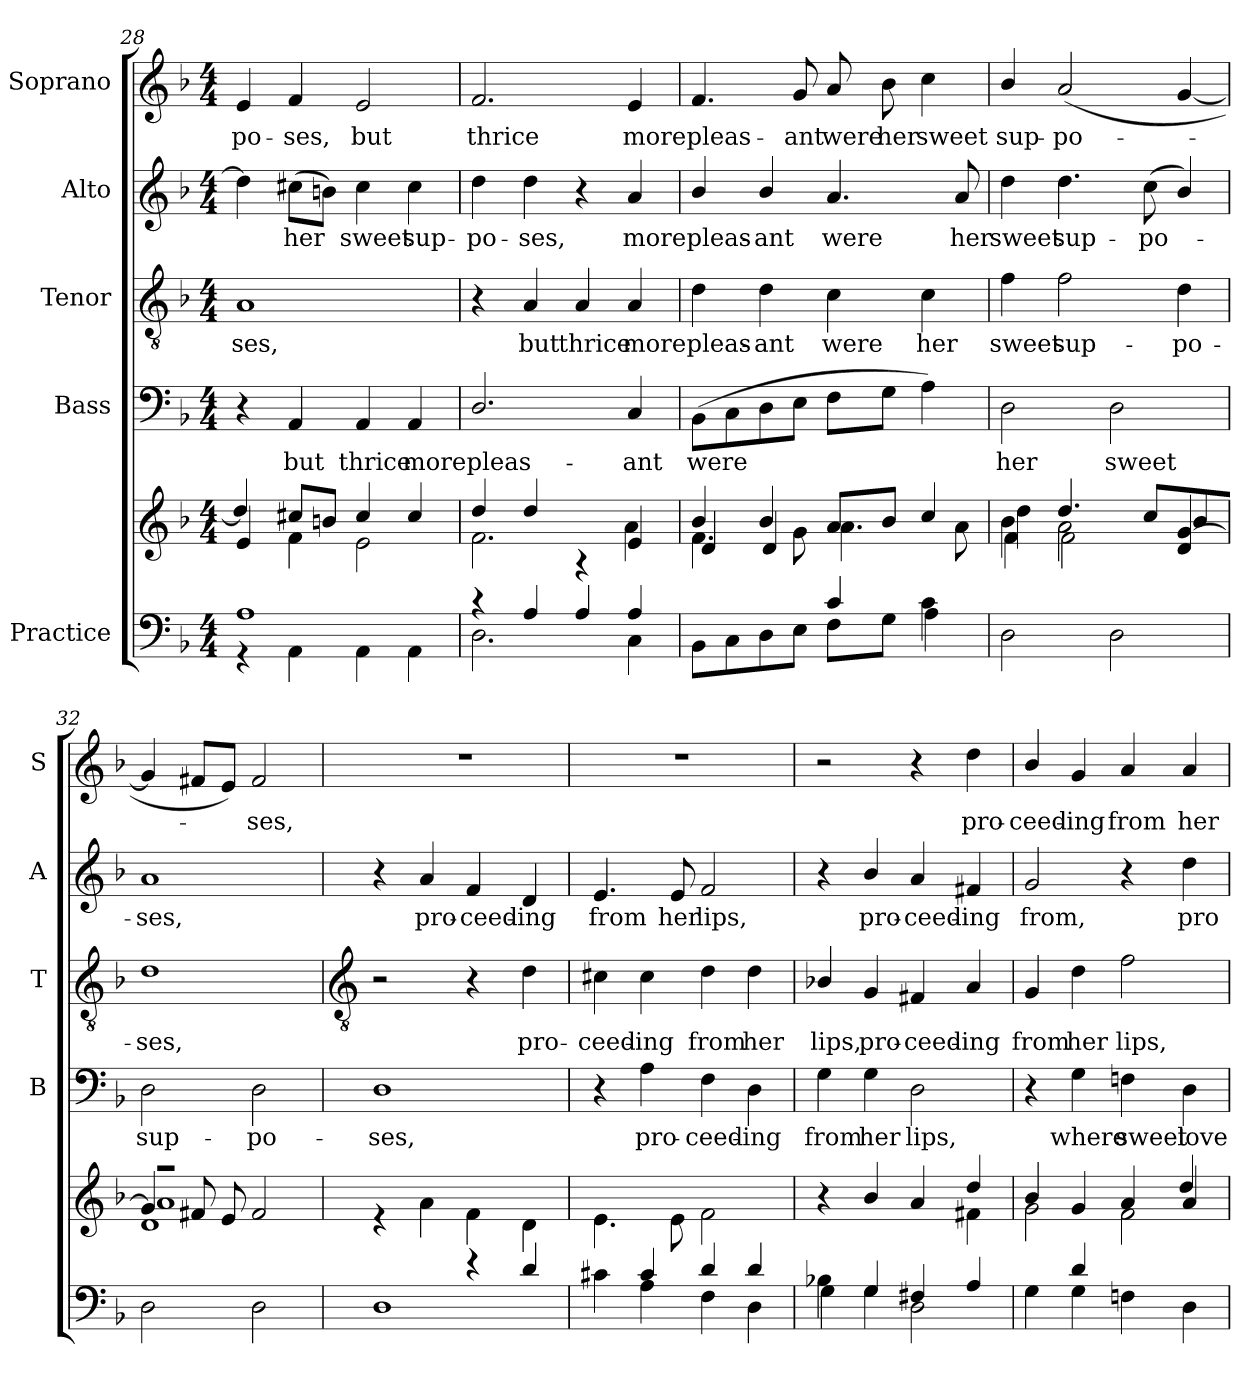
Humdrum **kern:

**kern	**kern	**kern	**text	**kern	**text	**kern	**text	**kern	**text
*part5	*part5	*part4	*part4	*part3	*part3	*part2	*part2	*part1	*part1
*staff6	*staff5	*staff4	*staff4	*staff3	*staff3	*staff2	*staff2	*staff1	*staff1
*I"Practice	*	*I"Bass	*	*I"Tenor	*	*I"Alto	*	*I"Soprano	*
*	*	*I'B	*	*I'T	*	*I'A	*	*I'S	*
!!LO:LB:g=z
*clefF4	*clefG2	*clefF4	*	*clefGv2	*	*clefG2	*	*clefG2	*
*k[b-]	*k[b-]	*k[b-]	*	*k[b-]	*	*k[b-]	*	*k[b-]	*
*F:	*F:	*F:	*	*F:	*	*F:	*	*F:	*
*M4/4	*M4/4	*M4/4	*	*M4/4	*	*M4/4	*	*M4/4	*
=28	=28	=28	=28	=28	=28	=28	=28	=28	=28
*^	*^	*	*	*	*	*	*	*	*
!	!	!	!	!	!	!	!LO:LY:b	!	!	!	!LO:LY:b
1A	4r	4e	4dd/]	4r	.	1A	ses,	4dd]	.	4e	-po-
!	!	!	!	!	!LO:LY:b	!	!	!	!LO:LY:b	!	!LO:LY:b
.	4AA\	4f\	8cc#X/L	4AA	but	.	.	(>8cc#XL	her	4f	-ses,
.	.	.	8bn/J	.	.	.	.	8bnJ)	.	.	.
!	!	!	!	!	!LO:LY:b	!	!	!	!LO:LY:b	!	!LO:LY:b
.	4AA\	2e\	4cc#/	4AA	thrice	.	.	4cc#	sweet	2e	but
!	!	!	!	!	!LO:LY:b	!	!	!	!LO:LY:b	!	!
.	4AA\	.	4cc#/	4AA	more	.	.	4cc#	sup-	.	.
=29	=29	=29	=29	=29	=29	=29	=29	=29	=29	=29	=29
!	!	!	!	!	!LO:LY:b	!	!	!	!LO:LY:b	!	!LO:LY:b
4r	2.D\	2.f\	4dd/	2.D/	pleas-	4r	.	4dd	-po-	2.f	thrice
!	!	!	!	!	!	!	!LO:LY:b	!	!LO:LY:b	!	!
4A	.	.	4dd/	.	.	4A	but	4dd	-ses,	.	.
!	!	!	!	!	!	!	!LO:LY:b	!	!	!	!
4A	.	.	4r	.	.	4A	thrice	4r	.	.	.
!	!	!	!	!	!LO:LY:b	!	!LO:LY:b	!	!LO:LY:b	!	!LO:LY:b
4A	4C\	4e	4a	4C	-ant	4A	more	4a	more	4e	more
=30	=30	=30	=30	=30	=30	=30	=30	=30	=30	=30	=30
*	*	*	*^	*	*	*	*	*	*	*	*
!	!	!	!	!	!	!LO:LY:b	!	!LO:LY:b	!	!LO:LY:b	!	!LO:LY:b
2ryy	8BB-\L	4.f\	4b-/	4d	(>8BB-\L	were	4d	pleas-	4b-/	pleas-	4.f	pleas-
.	8C\	.	.	.	8C\	.	.	.	.	.	.	.
!	!	!	!	!	!	!	!	!LO:LY:b	!	!LO:LY:b	!	!
.	8D\	.	4b-/	4d	8D\	.	4d	-ant	4b-/	-ant	.	.
!	!	!	!	!	!	!	!	!	!	!	!	!LO:LY:b
.	8E\J	8g\	.	.	8E\J	.	.	.	.	.	8g	-ant
!	!	!	!	!	!	!	!	!LO:LY:b	!	!LO:LY:b	!	!LO:LY:b
4c/	8FL	8aL	4.a\	2ryy	8FL	.	4c	were	4.a	were	8a	were
!	!	!	!	!	!	!	!	!	!	!	!	!LO:LY:b
.	8GJ	8b-J	.	.	8GJ	.	.	.	.	.	8b-	her
!	!	!	!	!	!	!	!	!LO:LY:b	!	!	!	!LO:LY:b
4c\	4A	4cc	.	.	4A)	.	4c	her	.	.	4cc	sweet
!	!	!	!	!	!	!	!	!	!	!LO:LY:b	!	!
.	.	.	8a\	.	.	.	.	.	8a	her	.	.
*v	*v	*	*	*	*	*	*	*	*	*	*	*
=31	=31	=31	=31	=31	=31	=31	=31	=31	=31	=31	=31
!	!	!	!	!	!LO:LY:b	!	!LO:LY:b	!	!LO:LY:b	!	!LO:LY:b
2D	4b-\	4dd\	4f\	2D	her	4f	sweet	4dd	sweet	4b-/	sup-
!	!	!	!	!	!	!	!LO:LY:b	!	!LO:LY:b	!	!LO:LY:b
.	2a\	4.dd/	2f\	.	.	2f	sup-	4.dd	sup-	(<2a	-po-
!	!	!	!	!	!LO:LY:b	!	!	!	!	!	!
2D	.	.	.	2D	sweet	.	.	.	.	.	.
!	!	!	!	!	!	!	!	!	!LO:LY:b	!	!
.	.	8cc/L	.	.	.	.	.	(<8ccL	-po-	.	.
!	!	!	!	!	!	!	!LO:LY:b	!	!	!	!
.	[4g	4b-/	4d	.	.	4d	-po-	4b-/)	.	[4g	.
=32	=32	=32	=32	=32	=32	=32	=32	=32	=32	=32	=32
!	!	!	!	!	!LO:LY:b	!	!LO:LY:b	!	!LO:LY:b	!	!
2D	4g]	1a	1d	2D	sup-	1d	-ses,	1a	ses,	4g]	.
.	8f#X	.	.	.	.	.	.	.	.	8f#XL	.
.	8eJ	.	.	.	.	.	.	.	.	8eJ)	.
!	!	!	!	!	!LO:LY:b	!	!	!	!	!	!LO:LY:b
2D	2f#	.	.	2D	-po-	.	.	.	.	2f#	ses,
*	*v	*v	*v	*	*	*	*	*	*	*	*
!!LO:LB:g=z
=33	=33	=33	=33	=33	=33	=33	=33	=33	=33
*	*	*	*	*clefGv2	*	*	*	*	*
*^	*^	*	*	*	*	*	*	*	*
!	!	!	!	!	!LO:LY:b	!	!	!	!	!	!
2ryy	1D	1ryy	4r	1D	-ses,	2r	.	4r	.	1r	.
!	!	!	!	!	!	!	!	!	!LO:LY:b	!	!
.	.	.	4a	.	.	.	.	4a	pro-	.	.
!	!	!	!	!	!	!	!	!	!LO:LY:b	!	!
4r	.	.	4f	.	.	4r	.	4f	-ceed-	.	.
!	!	!	!	!	!	!	!LO:LY:b	!	!LO:LY:b	!	!
4d	.	.	4d	.	.	4d	pro-	4d	-ing	.	.
=34	=34	=34	=34	=34	=34	=34	=34	=34	=34	=34	=34
!	!	!	!	!	!	!	!LO:LY:b	!	!LO:LY:b	!	!
4c#X	4ryy	1ryy	4.e	4r	.	4c#X	-ceed-	4.e	from	1r	.
!	!	!	!	!	!LO:LY:b	!	!LO:LY:b	!	!	!	!
4c#	4A	.	.	4A	pro-	4c#	-ing	.	.	.	.
!	!	!	!	!	!	!	!	!	!LO:LY:b	!	!
.	.	.	8e	.	.	.	.	8e	her	.	.
!	!	!	!	!	!LO:LY:b	!	!LO:LY:b	!	!LO:LY:b	!	!
4d	4F	.	2f	4F	-ceed-	4d	from	2f	lips,	.	.
!	!	!	!	!	!LO:LY:b	!	!LO:LY:b	!	!	!	!
4d	4D	.	.	4D	-ing	4d	her	.	.	.	.
=35	=35	=35	=35	=35	=35	=35	=35	=35	=35	=35	=35
!	!	!	!	!	!LO:LY:b	!	!LO:LY:b	!	!	!	!
4B-X\	4G	2ryy	4r	4G	from	4B-X/	lips,	4r	.	2r	.
!	!	!	!	!	!LO:LY:b	!	!LO:LY:b	!	!LO:LY:b	!	!
4G	4G	.	4b-/	4G	her	4G	pro-	4b-/	pro-	.	.
!	!	!	!	!	!LO:LY:b	!	!LO:LY:b	!	!LO:LY:b	!	!
4F#X/	2D	4ryy	4a	2D	lips,	4F#X	-ceed-	4a	-ceed-	4r	.
!	!	!	!	!	!	!	!LO:LY:b	!	!LO:LY:b	!	!LO:LY:b
4A/	.	4dd/	4f#X	.	.	4A	-ing	4f#X	-ing	4dd	pro-
=36	=36	=36	=36	=36	=36	=36	=36	=36	=36	=36	=36
*	*	*	*^	*	*	*	*	*	*	*	*
!	!	!	!	!	!	!	!	!LO:LY:b	!	!LO:LY:b	!	!LO:LY:b
4G	4ryy	4b-/	2g\	2ryy	4r	.	4G	from	2g	from,	4b-/	-ceed-
!	!	!	!	!	!	!LO:LY:b	!	!LO:LY:b	!	!	!	!LO:LY:b
4d	4G	4g	.	.	4G	where	4d	her	.	.	4g	-ing
!	!	!	!	!	!	!LO:LY:b	!	!LO:LY:b	!	!	!	!LO:LY:b
2ryy	4Fn	4a	4ryy	2f\	4Fn	sweet	2f	lips,	4r	.	4a	from
!	!	!	!	!	!	!LO:LY:b	!	!	!	!LO:LY:b	!	!LO:LY:b
.	4D	4a/	4dd/	.	4D	love	.	.	4dd	pro-	4a	her
*v	*v	*	*	*	*	*	*	*	*	*	*	*
*	*v	*v	*v	*	*	*	*	*	*	*	*
=	=	=	=	=	=	=	=	=	=
*-	*-	*-	*-	*-	*-	*-	*-	*-	*-
